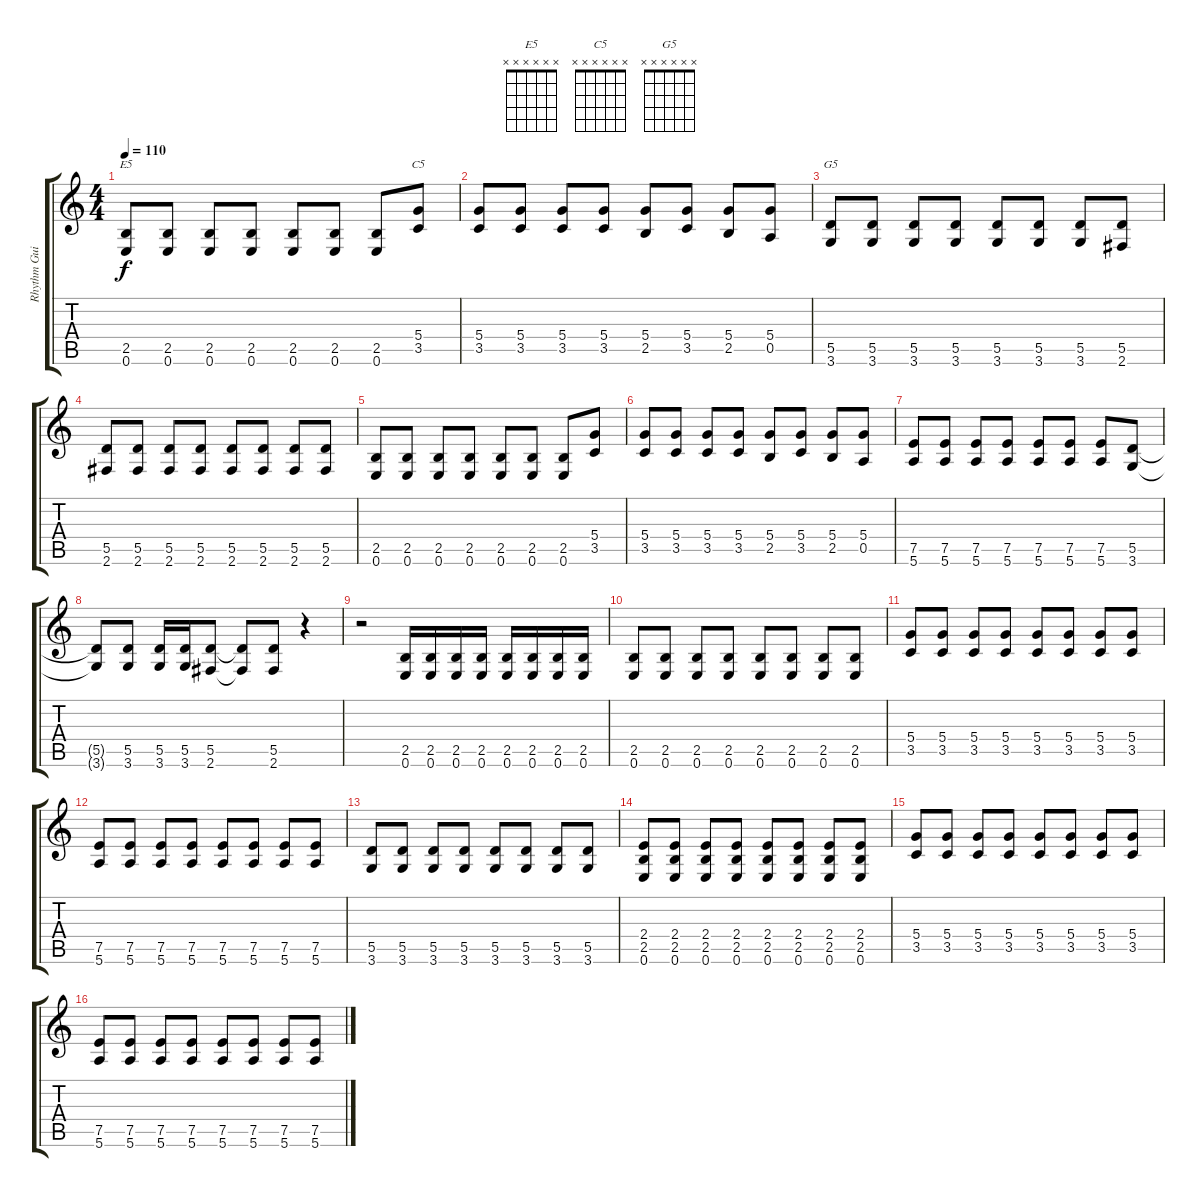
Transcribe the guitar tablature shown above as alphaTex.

\track ("Rhythm Guitar" "Rhythm Gui") {instrument distortionguitar}
\staff {score tabs}
\tuning (E4 B3 G3 D3 A2 E2) {hide}
\chord ("E5" x x x x x x) {firstfret 0}
\chord ("C5" x x x x x x) {firstfret 0}
\chord ("G5" x x x x x x) {firstfret 0}
\ts (4 4)
\tempo 110
\clef g2
\ks c
(2.5 0.6).8{ch "E5" dy f instrument distortionguitar} (2.5 0.6).8 (2.5 0.6).8 (2.5 0.6).8 (2.5 0.6).8 (2.5 0.6).8 (2.5 0.6).8 (5.4 3.5).8{ch "C5"} |
(5.4 3.5).8 (5.4 3.5).8 (5.4 3.5).8 (5.4 3.5).8 (5.4 2.5).8 (5.4 3.5).8 (5.4 2.5).8 (5.4 0.5).8 |
(5.5 3.6).8{ch "G5"} (5.5 3.6).8 (5.5 3.6).8 (5.5 3.6).8 (5.5 3.6).8 (5.5 3.6).8 (5.5 3.6).8 (5.5 2.6).8 |
(5.5 2.6).8 (5.5 2.6).8 (5.5 2.6).8 (5.5 2.6).8 (5.5 2.6).8 (5.5 2.6).8 (5.5 2.6).8 (5.5 2.6).8 |
(2.5 0.6).8 (2.5 0.6).8 (2.5 0.6).8 (2.5 0.6).8 (2.5 0.6).8 (2.5 0.6).8 (2.5 0.6).8 (5.4 3.5).8 |
(5.4 3.5).8 (5.4 3.5).8 (5.4 3.5).8 (5.4 3.5).8 (5.4 2.5).8 (5.4 3.5).8 (5.4 2.5).8 (5.4 0.5).8 |
(7.5 5.6).8 (7.5 5.6).8 (7.5 5.6).8 (7.5 5.6).8 (7.5 5.6).8 (7.5 5.6).8 (7.5 5.6).8 (5.5 3.6).8 |
(5.5{t} 3.6{t}).8 (5.5 3.6).8 (5.5 3.6).16 (5.5 3.6).16 (5.5 2.6).8 (5.5{t} 2.6{t}).8 (5.5 2.6).8 r.4 |
r.2 (2.5 0.6).16 (2.5 0.6).16 (2.5 0.6).16 (2.5 0.6).16 (2.5 0.6).16 (2.5 0.6).16 (2.5 0.6).16 (2.5 0.6).16 |
(2.5 0.6).8 (2.5 0.6).8 (2.5 0.6).8 (2.5 0.6).8 (2.5 0.6).8 (2.5 0.6).8 (2.5 0.6).8 (2.5 0.6).8 |
(5.4 3.5).8 (5.4 3.5).8 (5.4 3.5).8 (5.4 3.5).8 (5.4 3.5).8 (5.4 3.5).8 (5.4 3.5).8 (5.4 3.5).8 |
(7.5 5.6).8 (7.5 5.6).8 (7.5 5.6).8 (7.5 5.6).8 (7.5 5.6).8 (7.5 5.6).8 (7.5 5.6).8 (7.5 5.6).8 |
(5.5 3.6).8 (5.5 3.6).8 (5.5 3.6).8 (5.5 3.6).8 (5.5 3.6).8 (5.5 3.6).8 (5.5 3.6).8 (5.5 3.6).8 |
(2.4 2.5 0.6).8 (2.4 2.5 0.6).8 (2.4 2.5 0.6).8 (2.4 2.5 0.6).8 (2.4 2.5 0.6).8 (2.4 2.5 0.6).8 (2.4 2.5 0.6).8 (2.4 2.5 0.6).8 |
(5.4 3.5).8 (5.4 3.5).8 (5.4 3.5).8 (5.4 3.5).8 (5.4 3.5).8 (5.4 3.5).8 (5.4 3.5).8 (5.4 3.5).8 |
(7.5 5.6).8 (7.5 5.6).8 (7.5 5.6).8 (7.5 5.6).8 (7.5 5.6).8 (7.5 5.6).8 (7.5 5.6).8 (7.5 5.6).8
